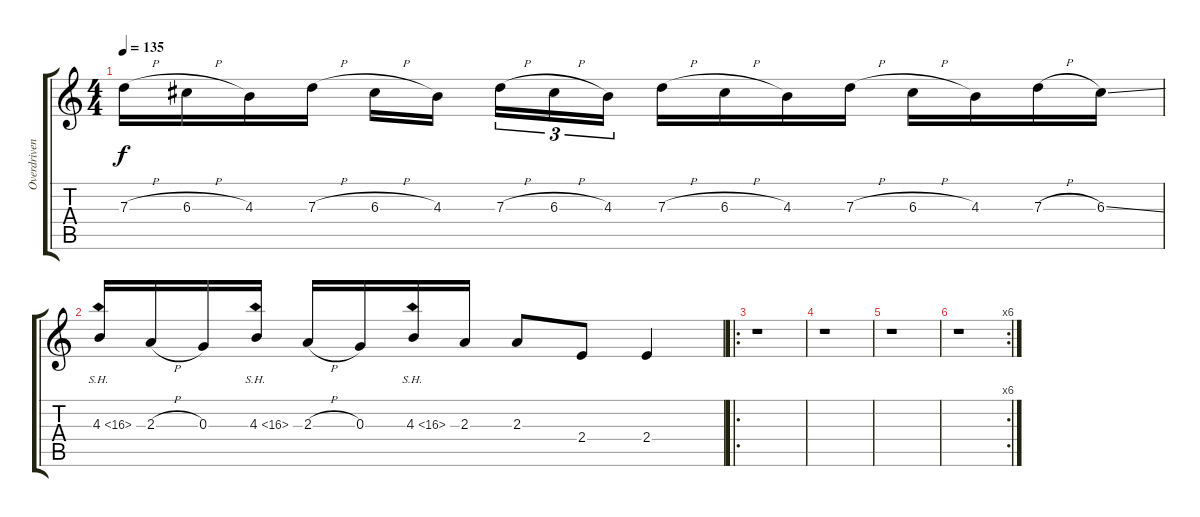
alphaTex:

\track ("Overdriven Guitar III" "Overdriven") {instrument overdrivenguitar}
\staff {score tabs}
\tuning (E4 B3 G3 D3 A2 D2) {hide}
\ts (4 4)
\tempo 135
\clef g2
\ks c
7.3{h}.16{dy f} 6.3{h}.16 4.3.16 7.3{h}.16 6.3{h}.16 4.3.16{beam splitsecondary} 7.3{h}.16{tu (3 2)} 6.3{h}.16{tu (3 2)} 4.3.16{tu (3 2)} 7.3{h}.16 6.3{h}.16 4.3.16 7.3{h}.16 6.3{h}.16 4.3.16 7.3{h}.16 6.3{ss}.16 |
4.3{sh 12}.16 2.3{h}.16 0.3.16 4.3{sh 12}.16 2.3{h}.16 0.3.16 4.3{sh 12}.16 2.3.16 2.3.8 2.4.8 2.4.4 |
\ro
r.1 |
r.1 |
r.1 |
\rc 6
r.1
